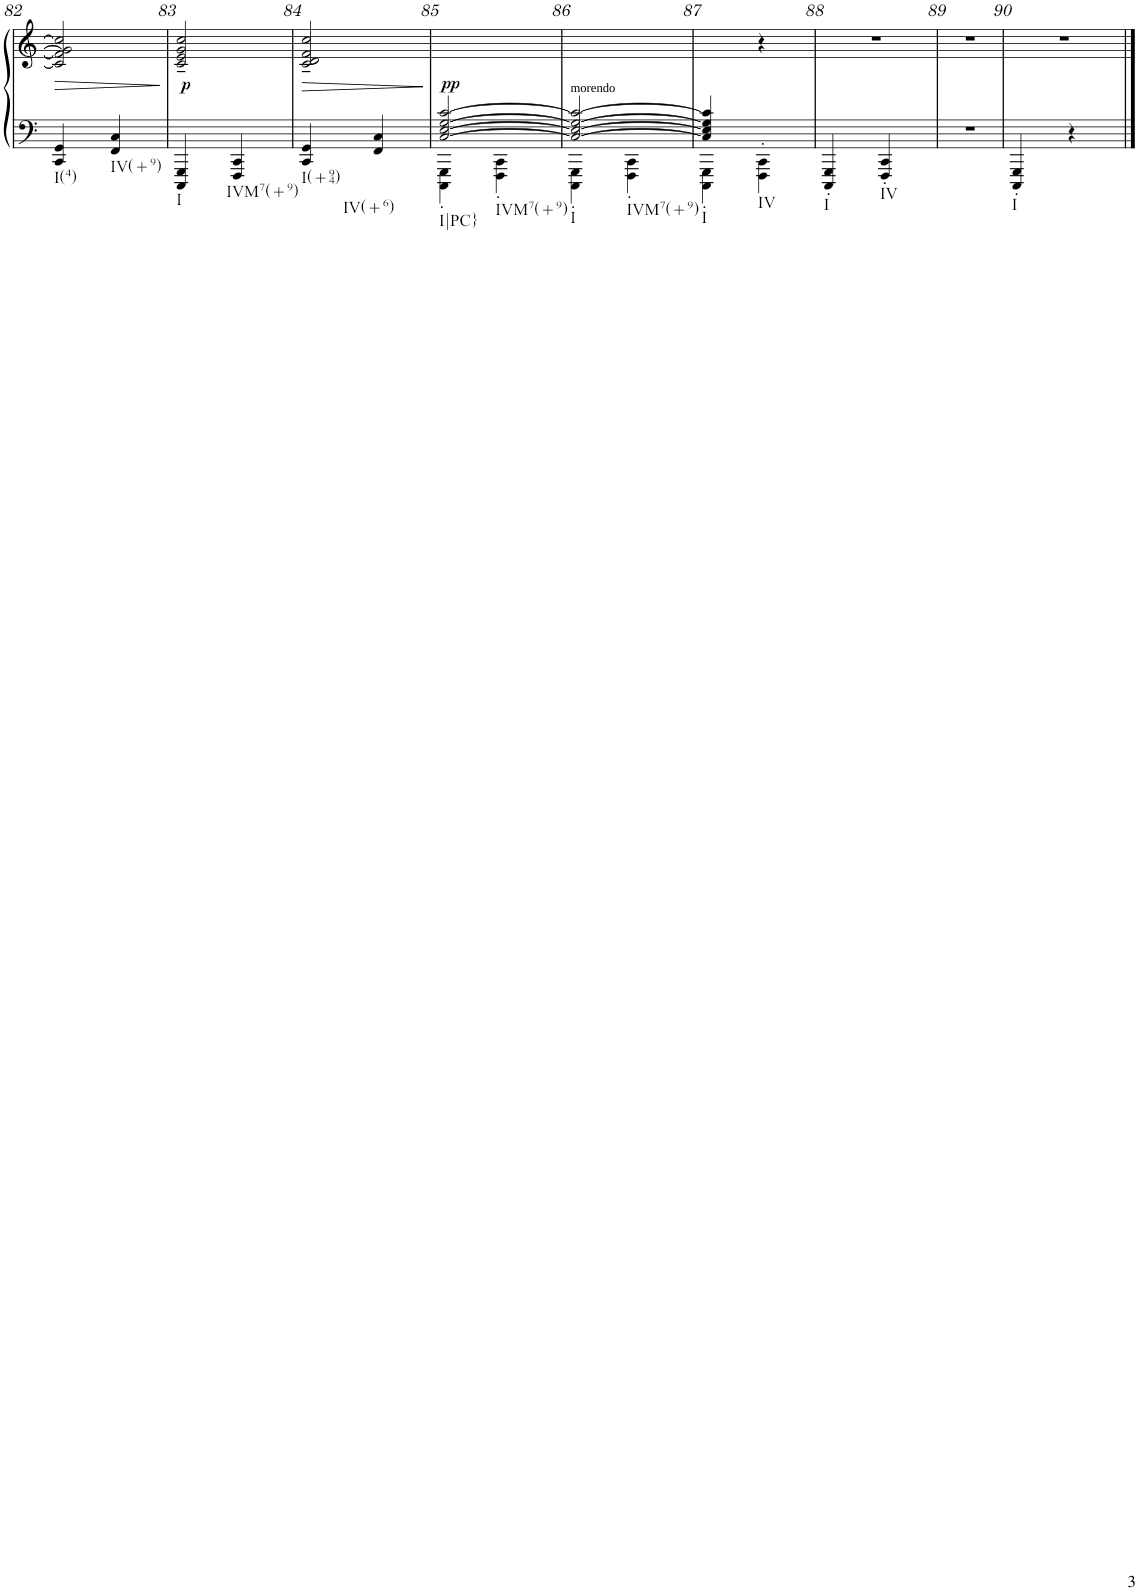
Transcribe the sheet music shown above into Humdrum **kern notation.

**kern	**kern	**dynam
*part1	*part1	*part1
*staff2	*staff1	*staff1/2
*I"Midi_1	*	*
!!LO:PB:g=z
*clefF4	*clefG2	*
*k[]	*k[]	*
*M2/4	*M2/4	*
=82	=82	=82
*^	*	*
!LO:TX:b:t=I(4)	!	!	!
!	!	!	!LO:HP:b
4CC/ 4GG/	2ryy	2c/] 2f/] 2g/] 2cc/]	>
!LO:TX:b:t=IV(+9)	!	!	!
4FF/ 4C/	.	.	.
*v	*v	*	*
.	.	]
=83	=83	=83
*^	*	*
!LO:TX:b:t=I	!	!	!
!	!	!	!LO:DY:b
4CCC/ 4GGG/	2ryy	2c/~ 2e/~ 2g/~ 2cc/~	p
!LO:TX:b:t=IVM7(+9)	!	!	!
4FFF/ 4CC/	.	.	.
=84	=84	=84	=84
!LO:TX:b:t=I(+94)	!	!	!
!	!	!	!LO:HP:b
4CC/ 4GG/	2ryy	2c/~ 2d/~ 2f/~ 2cc/~	>
!LO:TX:b:t=IV(+6)	!	!	!
4FF/ 4C/	.	.	.
*v	*v	*	*
.	.	]
=85	=85	=85
*^	*	*
!LO:TX:b:t=I|PC}	!	!	!
!LO:TX:b:t=IVM7(+9)	!	!	!
!	!	!	!LO:DY:a=2
[2C/ [2E/ [2G/ [2c/	4CCC\' 4GGG\'	2ryy	pp
.	4FFF\' 4CC\'	.	.
=86	=86	=86	=86
!LO:TX:a:t=morendo	!	!	!
!LO:TX:b:t=I	!	!	!
!LO:TX:b:t=IVM7(+9)	!	!	!
2C/_ 2E/_ 2G/_ 2c/_	4CCC\' 4GGG\'	2ryy	.
.	4FFF\' 4CC\'	.	.
=87	=87	=87	=87
!LO:TX:b:t=I	!	!	!
4C/] 4E/] 4G/] 4c/]	4CCC\' 4GGG\'	4ryy	.
!LO:TX:b:t=IV	!	!	!
4FFF\' 4CC\'	4ryy	4r	.
=88	=88	=88	=88
!LO:TX:b:t=I	!	!	!
*v	*v	*	*
4CCC/' 4GGG/'	2r	.
!LO:TX:b:t=IV	!	!
4FFF/' 4CC/'	.	.
=89	=89	=89
2r	2r	.
=90	=90	=90
!LO:TX:b:t=I	!	!
4CCC/' 4GGG/'	2r	.
4r	.	.
==	==	==
*-	*-	*-
